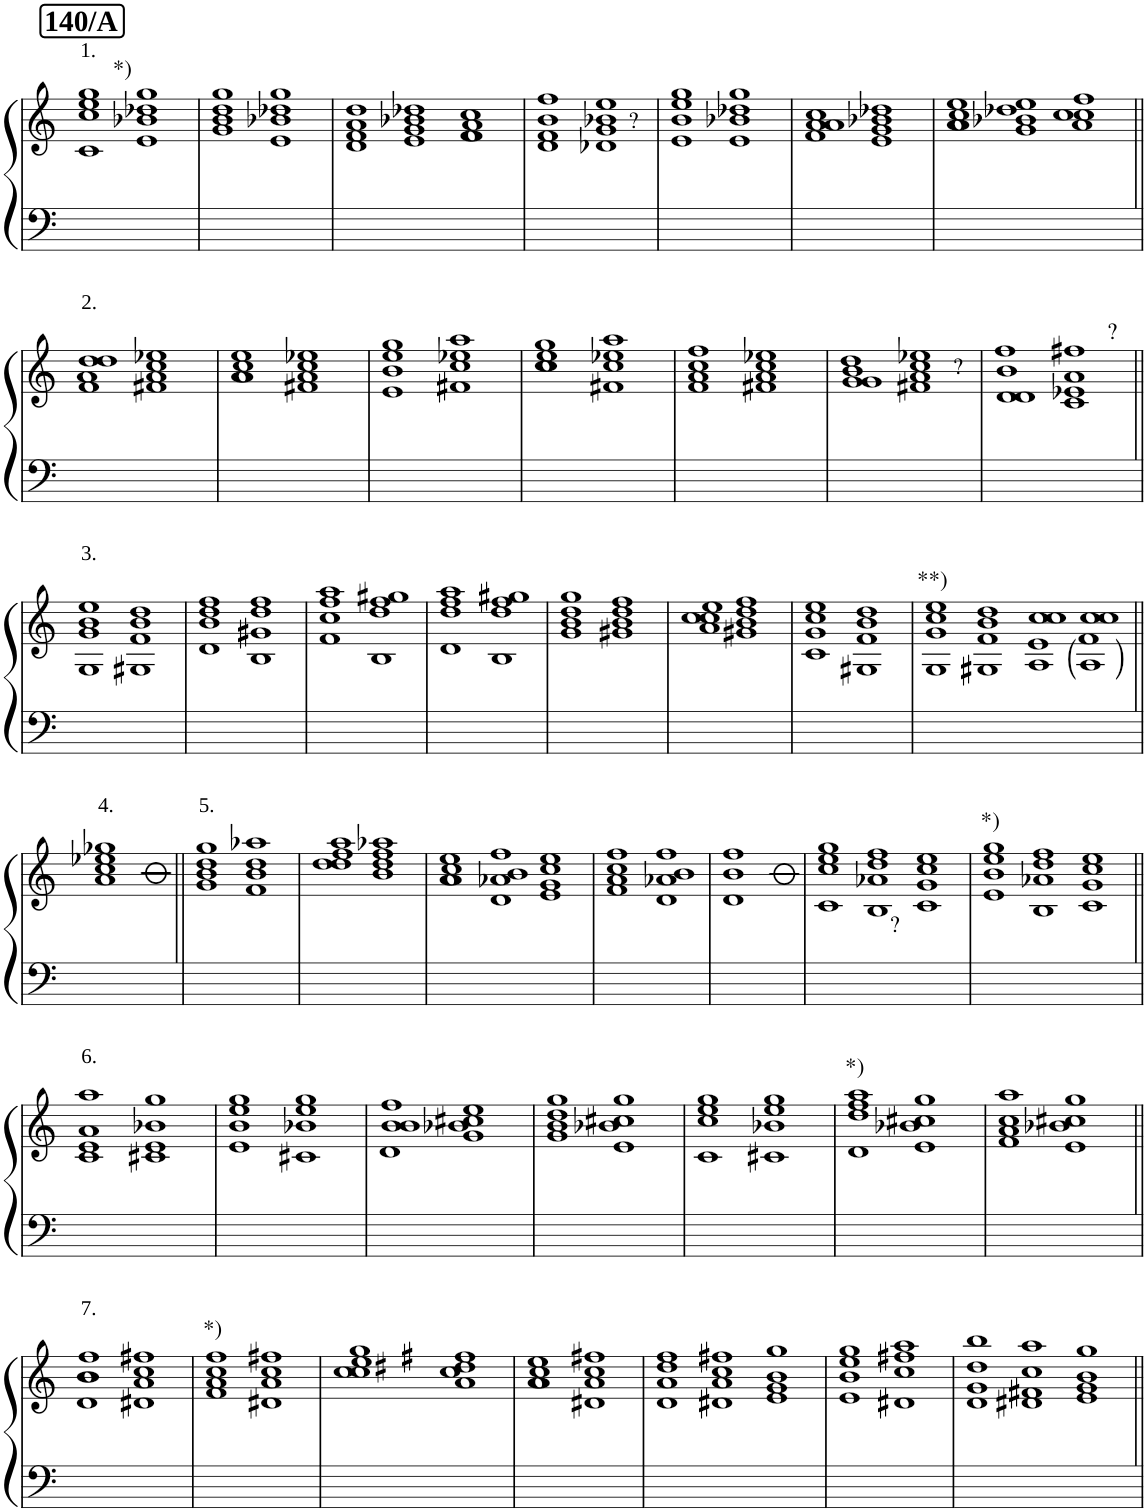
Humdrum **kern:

**kern	**kern	**text
*part1	*part1	*part1
*staff2	*staff1	*staff1
*I"Piano	*	*
*I'Pno	*	*
*clefF4	*clefG2	*
*k[]	*k[]	*
*M2/1	*M2/1	*
!!LO:REH:place=s1:a:B:cj:fs=14:t=140/A
=1	=1	=1
*	*^	*
*	*	*^	*
*	*	*	*^	*
!	!LO:TX:a:t=1.	!	!	!	!
0ryy	1gg	1ee	1cc	1c	.
!	!	!	!	!	!LO:LY:a
.	1gg	1dd-X	1b-X	1e	\*)
=2	=2	=2	=2	=2	=2
0ryy	1gg	1dd	1b	1g	.
.	1gg	1dd-X	1b-X	1e	.
=3	=3	=3	=3	=3	=3
*M3/1	*M3/1	*	*	*	*
0.ryy	1dd	1a	1f	1d	.
.	1dd-X	1b-X	1g	1e	.
.	1cc	1a	1f	1f	.
=4	=4	=4	=4	=4	=4
*M2/1	*M2/1	*	*	*	*
0ryy	1ff	1b	1f	1d	.
!	!	!	!	!	!LO:LY:a
.	1ee	1b-X	1g	1d-X	?
=5	=5	=5	=5	=5	=5
0ryy	1gg	1ee	1b	1e	.
.	1gg	1dd-X	1b-X	1e	.
=6	=6	=6	=6	=6	=6
0ryy	1cc	1a	1a	1f	.
.	1dd-X	1b-X	1g	1e	.
=7	=7	=7	=7	=7	=7
*M3/1	*M3/1	*	*	*	*
0.ryy	1ee	1cc	1a	1a	.
.	1ee	1dd-X	1b-X	1g	.
.	1ff	1cc	1cc	1a	.
!!LO:LB:g=z	!!	!!	!!
=8||	=8||	=8||	=8||	=8||	=8||
*M2/1	*M2/1	*	*	*	*
!	!LO:TX:a:t=2.	!	!	!	!
0ryy	1dd	1dd	1a	1f	.
.	1ee-X	1cc	1a	1f#X	.
=9	=9	=9	=9	=9	=9
0ryy	1ee	1cc	1a	1a	.
.	1ee-X	1cc	1a	1f#X	.
=10	=10	=10	=10	=10	=10
0ryy	1gg	1ee	1b	1e	.
.	1aa	1ee-X	1cc	1f#X	.
=11	=11	=11	=11	=11	=11
0ryy	1gg	1ee	1cc	1cc	.
.	1aa	1ee-X	1cc	1f#X	.
=12	=12	=12	=12	=12	=12
0ryy	1ff	1cc	1a	1f	.
.	1ee-X	1cc	1a	1f#X	.
=13	=13	=13	=13	=13	=13
0ryy	1dd	1b	1g	1g	.
!	!	!	!	!	!LO:LY:a
.	1ee-X	1cc	1a	1f#X	?
=14	=14	=14	=14	=14	=14
0ryy	1ff	1b	1d	1d	.
!	!	!	!	!	!LO:LY:a
.	1ff#X	1a	1e-X	1c	?
!!LO:LB:g=z	!!	!!	!!
=15||	=15||	=15||	=15||	=15||	=15||
!	!LO:TX:a:t=3.	!	!	!	!
0ryy	1ee	1b	1g	1G	.
.	1dd	1b	1f	1G#X	.
=16	=16	=16	=16	=16	=16
0ryy	1ff	1dd	1b	1d	.
.	1ff	1dd	1g#X	1B	.
=17	=17	=17	=17	=17	=17
0ryy	1aa	1ff	1cc	1f	.
.	1gg#X	1ff	1dd	1B	.
=18	=18	=18	=18	=18	=18
0ryy	1aa	1ff	1dd	1d	.
.	1gg#X	1ff	1dd	1B	.
=19	=19	=19	=19	=19	=19
0ryy	1gg	1dd	1b	1g	.
.	1ff	1dd	1b	1g#X	.
=20	=20	=20	=20	=20	=20
0ryy	1ee	1cc	1cc	1a	.
.	1ff	1dd	1b	1g#X	.
=21	=21	=21	=21	=21	=21
0ryy	1ee	1cc	1g	1c	.
.	1dd	1b	1f	1G#X	.
=22	=22	=22	=22	=22	=22
*M4/1	*M4/1	*	*	*	*
!	!	!	!	!	!LO:LY:a
00ryy	1ee	1cc	1g	1G	\**)
.	1dd	1b	1f	1G#X	.
.	1cc	1cc	1e	1A	.
.	1cc	1cc	1f	1A	.
!!LO:LB:g=z	!!	!!	!!
=23||	=23||	=23||	=23||	=23||	=23||
*M2/1	*M2/1	*	*	*	*
!	!LO:TX:a:t=4.	!	!	!	!
0ryy	1gg-X	1ee-X	1cc	1a	.
.	1ryy	1ryy	1ryy	1ryy	.
=24||	=24||	=24||	=24||	=24||	=24||
!	!LO:TX:a:t=5.	!	!	!	!
0ryy	1gg	1dd	1b	1g	.
.	1ryy	1dd	1b	1f	.
1ryy	1aa-X	1ryy	1ryy	1ryy	.
=25	=25	=25	=25	=25	=25
0ryy	1aa	1ff	1dd	1dd	.
.	1aa-X	1ff	1dd	1b	.
=26	=26	=26	=26	=26	=26
*M3/1	*M3/1	*	*	*	*
0.ryy	1ee	1cc	1a	1a	.
.	1ff	1b	1a-X	1d	.
.	1ee	1cc	1g	1e	.
=27	=27	=27	=27	=27	=27
*M2/1	*M2/1	*	*	*	*
0ryy	1ff	1cc	1a	1f	.
.	1ff	1b	1a-X	1d	.
*	*	*	*v	*v	*
=28	=28	=28	=28	=28
0ryy	1ff	1b	1d	.
.	1ryy	1ryy	1ryy	.
*	*v	*v	*v	*
=29	=29	=29
*M3/1	*M3/1	*
*	*^	*
*	*	*^	*
*	*	*	*^	*
0.ryy	1gg	1ee	1cc	1c	.
.	1ryy	1dd	1a-X	1B	.
!	!	!	!	!	!LO:LY:b
.	1ff	1cc	1g	1c	?
1ryy	1ee	1ryy	1ryy	1ryy	.
=30	=30	=30	=30	=30	=30
!	!	!	!	!	!LO:LY:a
0.ryy	1gg	1ee	1b	1e	\*)
.	1ff	1dd	1a-X	1B	.
.	1ee	1cc	1g	1c	.
!!LO:LB:g=z	!!	!!	!!
=31||	=31||	=31||	=31||	=31||	=31||
*M2/1	*M2/1	*	*	*	*
!	!LO:TX:a:t=6.	!	!	!	!
0ryy	1aa	1a	1e	1c	.
.	1gg	1b-X	1e	1c#X	.
=32	=32	=32	=32	=32	=32
0ryy	1gg	1ee	1b	1e	.
.	1gg	1ee	1b-X	1c#X	.
=33	=33	=33	=33	=33	=33
0ryy	1ff	1b	1b	1d	.
.	1ee	1cc#X	1b-X	1g	.
=34	=34	=34	=34	=34	=34
0ryy	1gg	1dd	1b	1g	.
.	1gg	1cc#X	1b-X	1e	.
=35	=35	=35	=35	=35	=35
0ryy	1gg	1ee	1cc	1c	.
.	1gg	1ee	1b-X	1c#X	.
=36	=36	=36	=36	=36	=36
!	!	!	!	!	!LO:LY:a
0ryy	1aa	1ff	1dd	1d	\*)
.	1gg	1cc#X	1b-X	1e	.
=37	=37	=37	=37	=37	=37
0ryy	1aa	1cc	1a	1f	.
.	1gg	1cc#X	1b-X	1e	.
!!LO:LB:g=z	!!	!!	!!
=38||	=38||	=38||	=38||	=38||	=38||
!	!LO:TX:a:t=7.	!	!	!	!
0ryy	1ff	1b	1b	1d	.
.	1ff#X	1cc	1a	1d#X	.
=39	=39	=39	=39	=39	=39
!	!	!	!	!	!LO:LY:a
0ryy	1ff	1cc	1a	1f	\*)
.	1ff#X	1cc	1a	1d#X	.
=40	=40	=40	=40	=40	=40
0ryy	1gg	1ee	1cc	1cc	.
.	1ff#X	1dd#X	1cc	1a	.
=41	=41	=41	=41	=41	=41
0ryy	1ee	1cc	1a	1a	.
.	1ff#X	1cc	1a	1d#X	.
=42	=42	=42	=42	=42	=42
*M3/1	*M3/1	*	*	*	*
0.ryy	1ff	1dd	1a	1d	.
.	1ff#X	1cc	1a	1d#X	.
.	1gg	1b	1g	1e	.
=43	=43	=43	=43	=43	=43
*M2/1	*M2/1	*	*	*	*
0ryy	1gg	1ee	1b	1e	.
.	1aa	1ff#X	1cc	1d#X	.
=44	=44	=44	=44	=44	=44
*M3/1	*M3/1	*	*	*	*
0.ryy	1bb	1dd	1g	1d	.
.	1aa	1cc	1f#X	1d#X	.
.	1gg	1b	1g	1e	.
*	*v	*v	*v	*v	*
=||	=||	=||
*-	*-	*-
